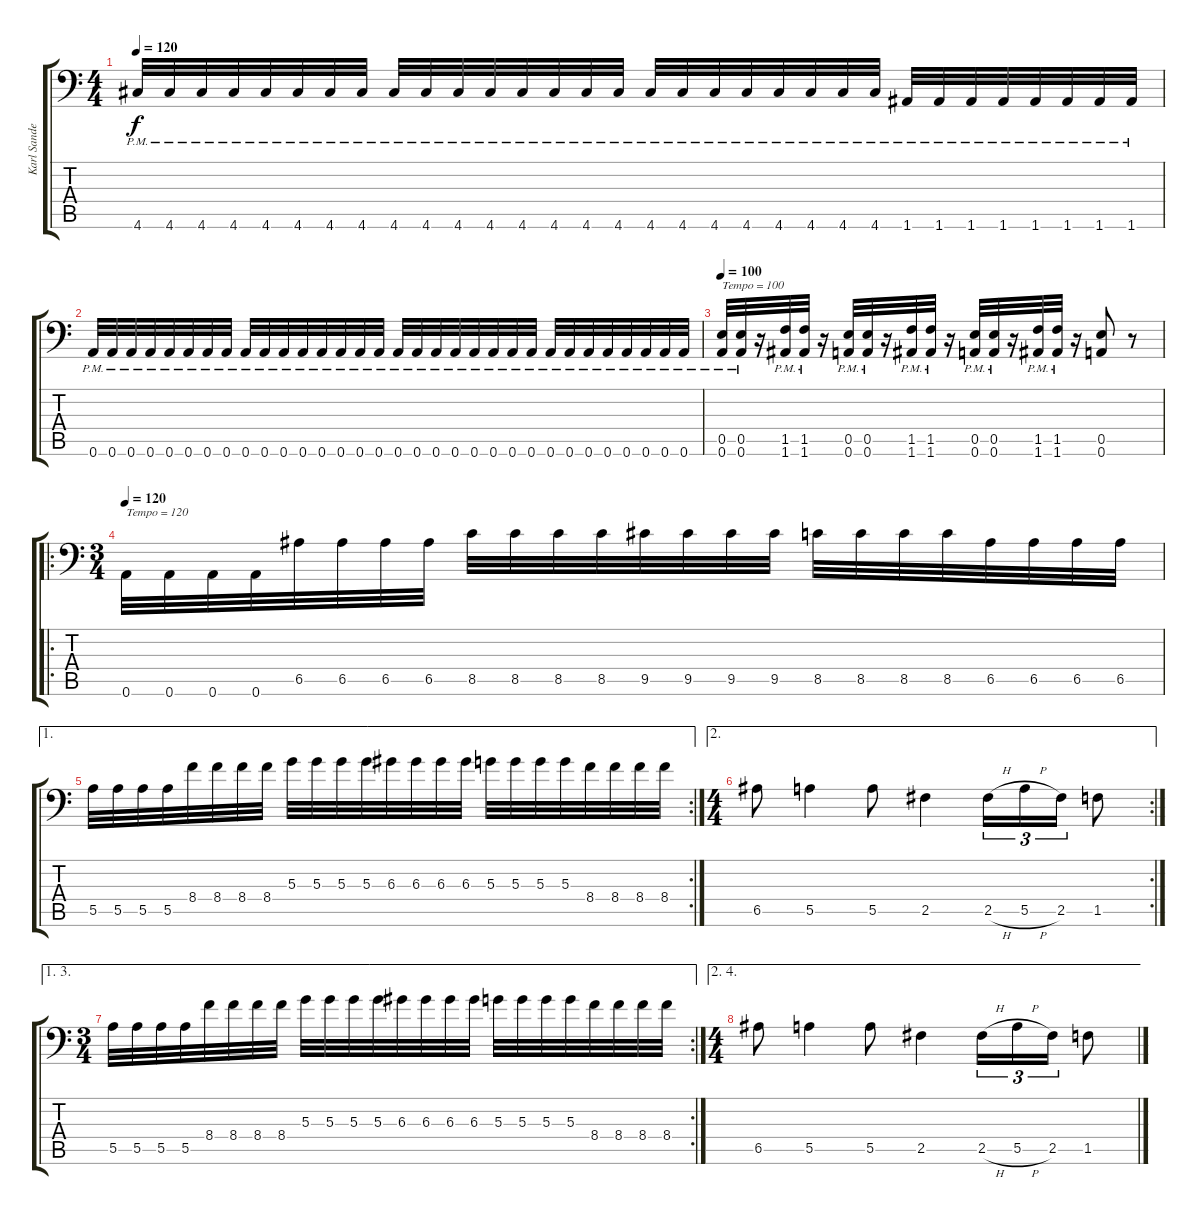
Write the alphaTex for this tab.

\track ("Karl Sanders" "Karl Sande") {instrument distortionguitar}
\staff {score tabs}
\tuning (B3 Gb3 D3 A2 E2 A1) {hide}
\ts (4 4)
\tempo 120
\clef f4
\ks c
4.6{pm}.32{dy f} 4.6{pm}.32 4.6{pm}.32 4.6{pm}.32 4.6{pm}.32 4.6{pm}.32 4.6{pm}.32 4.6{pm}.32 4.6{pm}.32 4.6{pm}.32 4.6{pm}.32 4.6{pm}.32 4.6{pm}.32 4.6{pm}.32 4.6{pm}.32 4.6{pm}.32 4.6{pm}.32 4.6{pm}.32 4.6{pm}.32 4.6{pm}.32 4.6{pm}.32 4.6{pm}.32 4.6{pm}.32 4.6{pm}.32 1.6{pm}.32 1.6{pm}.32 1.6{pm}.32 1.6{pm}.32 1.6{pm}.32 1.6{pm}.32 1.6{pm}.32 1.6{pm}.32 |
0.6{pm}.32 0.6{pm}.32 0.6{pm}.32 0.6{pm}.32 0.6{pm}.32 0.6{pm}.32 0.6{pm}.32 0.6{pm}.32 0.6{pm}.32 0.6{pm}.32 0.6{pm}.32 0.6{pm}.32 0.6{pm}.32 0.6{pm}.32 0.6{pm}.32 0.6{pm}.32 0.6{pm}.32 0.6{pm}.32 0.6{pm}.32 0.6{pm}.32 0.6{pm}.32 0.6{pm}.32 0.6{pm}.32 0.6{pm}.32 0.6{pm}.32 0.6{pm}.32 0.6{pm}.32 0.6{pm}.32 0.6{pm}.32 0.6{pm}.32 0.6{pm}.32 0.6{pm}.32 |
\tempo 100
(0.5{pm} 0.6{pm}).32{txt "Tempo = 100"} (0.5{pm} 0.6{pm}).32 r.16 (1.5{pm} 1.6{pm}).32 (1.5{pm} 1.6{pm}).32 r.16 (0.5{pm} 0.6{pm}).32 (0.5{pm} 0.6{pm}).32 r.16 (1.5{pm} 1.6{pm}).32 (1.5{pm} 1.6{pm}).32 r.16 (0.5{pm} 0.6{pm}).32 (0.5{pm} 0.6{pm}).32 r.16 (1.5{pm} 1.6{pm}).32 (1.5{pm} 1.6{pm}).32 r.16 (0.5 0.6).8 r.8 |
\ro
\ts (3 4)
\tempo 120
0.6.32{txt "Tempo = 120"} 0.6.32 0.6.32 0.6.32 6.5.32 6.5.32 6.5.32 6.5.32 8.5.32 8.5.32 8.5.32 8.5.32 9.5.32 9.5.32 9.5.32 9.5.32 8.5.32 8.5.32 8.5.32 8.5.32 6.5.32 6.5.32 6.5.32 6.5.32 |
\ae 1
\rc 2
5.5.32 5.5.32 5.5.32 5.5.32 8.4.32 8.4.32 8.4.32 8.4.32 5.3.32 5.3.32 5.3.32 5.3.32 6.3.32 6.3.32 6.3.32 6.3.32 5.3.32 5.3.32 5.3.32 5.3.32 8.4.32 8.4.32 8.4.32 8.4.32 |
\ae 2
\rc 2
\ts (4 4)
6.5.8 5.5.4 5.5.8 2.5.4 2.5{h}.16{tu (3 2)} 5.5{h}.16{tu (3 2)} 2.5.16{tu (3 2)} 1.5.8 |
\ae (1 3)
\rc 2
\ts (3 4)
5.5.32 5.5.32 5.5.32 5.5.32 8.4.32 8.4.32 8.4.32 8.4.32 5.3.32 5.3.32 5.3.32 5.3.32 6.3.32 6.3.32 6.3.32 6.3.32 5.3.32 5.3.32 5.3.32 5.3.32 8.4.32 8.4.32 8.4.32 8.4.32 |
\ae (2 4)
\ts (4 4)
6.5.8 5.5.4 5.5.8 2.5.4 2.5{h}.16{tu (3 2)} 5.5{h}.16{tu (3 2)} 2.5.16{tu (3 2)} 1.5.8
